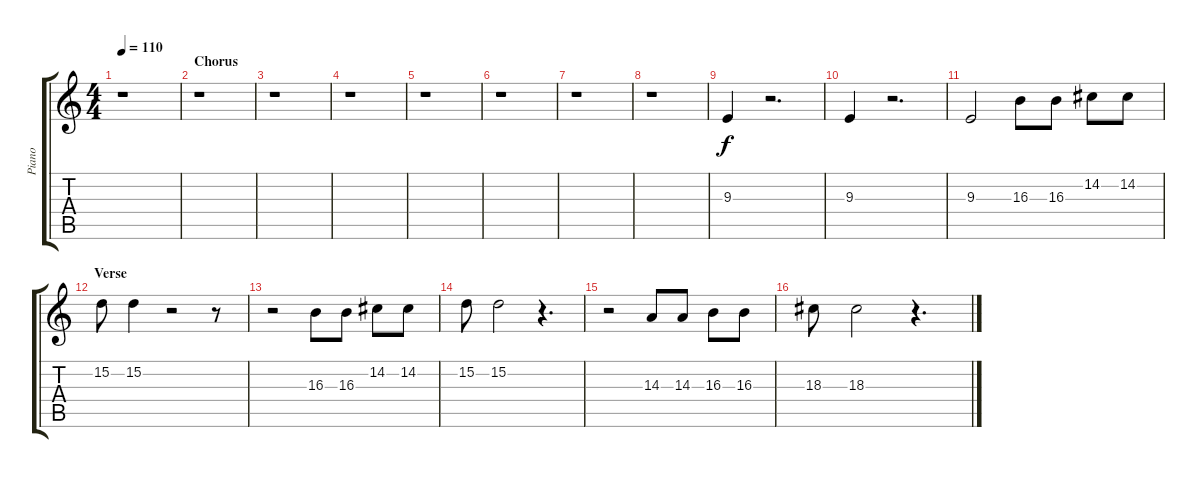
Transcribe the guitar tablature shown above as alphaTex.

\track ("Piano" "Piano") {instrument acousticgrandpiano}
\staff {score tabs}
\tuning (E4 B3 G3 D3 A2 E2) {hide}
\ts (4 4)
\tempo 110
\clef g2
\ks c
r.1{dy f} |
\section ("" "Chorus")
r.1 |
r.1 |
r.1 |
r.1 |
r.1 |
r.1 |
r.1 |
9.3.4 r.2{d} |
9.3.4 r.2{d} |
9.3.2 16.3.8 16.3.8 14.2.8 14.2.8 |
\section ("" "Verse")
15.2.8 15.2.4 r.2 r.8 |
r.2 16.3.8 16.3.8 14.2.8 14.2.8 |
15.2.8 15.2.2 r.4{d} |
r.2 14.3.8 14.3.8 16.3.8 16.3.8 |
18.3.8 18.3.2 r.4{d}
